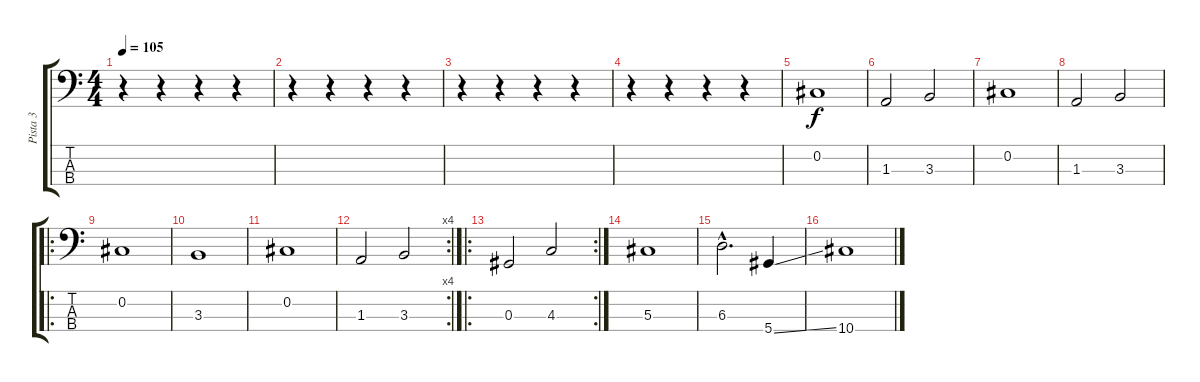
\track ("Pista 3" "Pista 3") {instrument electricbassfinger}
\staff {score tabs}
\tuning (Gb2 Db2 Ab1 Eb1) {hide}
\ts (4 4)
\tempo 105
\clef f4
\ks c
r.4{dy f instrument electricbassfinger} r.4 r.4 r.4 |
r.4 r.4 r.4 r.4 |
r.4 r.4 r.4 r.4 |
r.4 r.4 r.4 r.4 |
0.2.1 |
1.3.2 3.3.2 |
0.2.1 |
1.3.2 3.3.2 |
\ro
0.2.1 |
3.3.1 |
0.2.1 |
\rc 4
1.3.2 3.3.2 |
\ro
\rc 2
0.3.2 4.3.2 |
5.3.1 |
6.3{hac}.2{d} 5.4{ss}.4 |
10.4.1
